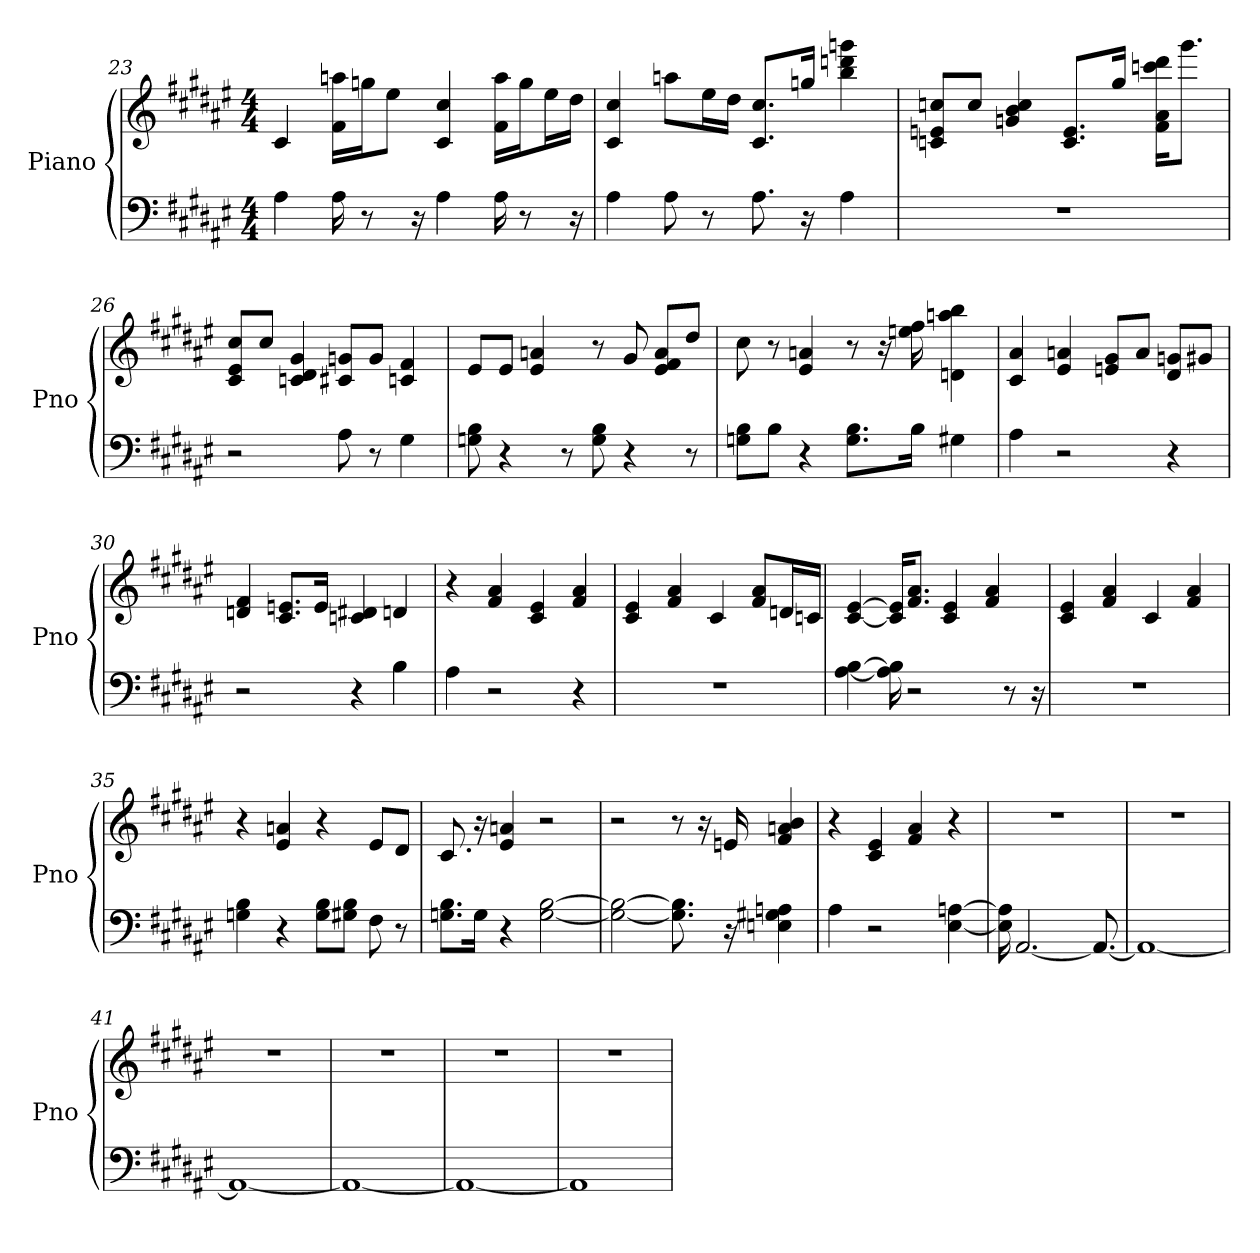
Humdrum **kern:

**kern	**kern
*part1	*part1
*staff2	*staff1
*I"Piano	*
*I'Pno	*
*clefF4	*clefG2
*k[f#c#g#d#a#e#]	*k[f#c#g#d#a#e#]
*F#:	*F#:
*M4/4	*M4/4
=23	=23
4A#	4c#
16A#	16aa\ 16f#\LL
8r	16gg\J
.	8ee#\J
16r	.
4A#	4cc# 4c#
16A#	16aa\ 16f#\LL
8r	16gg\J
.	16ee#\L
16r	16dd#\JJ
=24	=24
4A#	4c# 4cc#
8A#	8aa\L
8r	16ee#\L
.	16dd#\JJ
8.A#	8.c#/ 8.cc#/L
16r	16gg/Jk
4A#	4bb 4ddd 4ggg
=25	=25
1r	8e/ 8cc/ 8c/L
.	8cc/J
.	4g 4cc 4b
.	8.c/ 8.e/L
.	16gg#/Jk
.	16ccc\ 16a#\ 16ddd#\ 16f#\KL
.	8.ggg#\J
=26	=26
2r	8e#/ 8cc#/ 8c#/L
.	8cc#/J
.	4d# 4g# 4c
8A#	8c#/ 8g/L
8r	8g/J
4G#	4f# 4c
=27	=27
8G 8B	8e#/L
4r	8e#/J
.	4e# 4a
8r	.
8B 8G	8r
4r	8g#
.	8f#/ 8e#/ 8a/L
8r	8dd#/J
=28	=28
8B\ 8G\L	8cc#
8B\J	8r
4r	4a 4e#
8.B\ 8.G\L	8r
.	16r
16B\Jk	16ee 16ff#
4G#	4d 4bb 4aa
=29	=29
4A#	4a# 4c#
2r	4e# 4a
.	8e/ 8g#/L
.	8a/J
4r	8g/ 8d#/L
.	8g#/J
=30	=30
2r	4d 4f#
.	8.e/ 8.c#/L
.	16e/Jk
4r	4c 4d#
4B	4d
=31	=31
4A#	4r
2r	4f# 4a#
.	4e# 4c#
4r	4f# 4a#
=32	=32
1r	4e# 4c#
.	4f# 4a#
.	4c#
.	8f#/ 8a#/L
.	16d/L
.	16c/JJ
=33	=33
[4B [4A#	[4c# [4e#
16B] 16A#]	16c#]/ 16e#]/KL
2r	8.f#/ 8.a#/J
.	4e# 4c#
.	4a# 4f#
8r	.
16r	.
=34	=34
1r	4e# 4c#
.	4f# 4a#
.	4c#
.	4a# 4f#
=35	=35
4B 4G	4r
4r	4a 4e#
8B\ 8G\L	4r
8B\ 8G#\J	.
8F#	8e#/L
8r	8d#/J
=36	=36
8.B\ 8.G\L	8.c#
16G\Jk	16r
4r	4e# 4a
[2B [2G	2r
=37	=37
2B_ 2G_	2r
8.B] 8.G]	8r
.	16r
16r	16e
4G# 4E 4A	4f# 4b 4a
=38	=38
4A#	4r
2r	4e# 4c#
.	4f# 4a#
[4A [4E#	4r
=39	=39
16A] 16E#]	1r
[2.AA#	.
8.AA#_	.
=40	=40
1AA#_	1r
=41	=41
1AA#_	1r
=42	=42
1AA#_	1r
=43	=43
1AA#_	1r
=44	=44
1AA#]	1r
=	=
*-	*-
